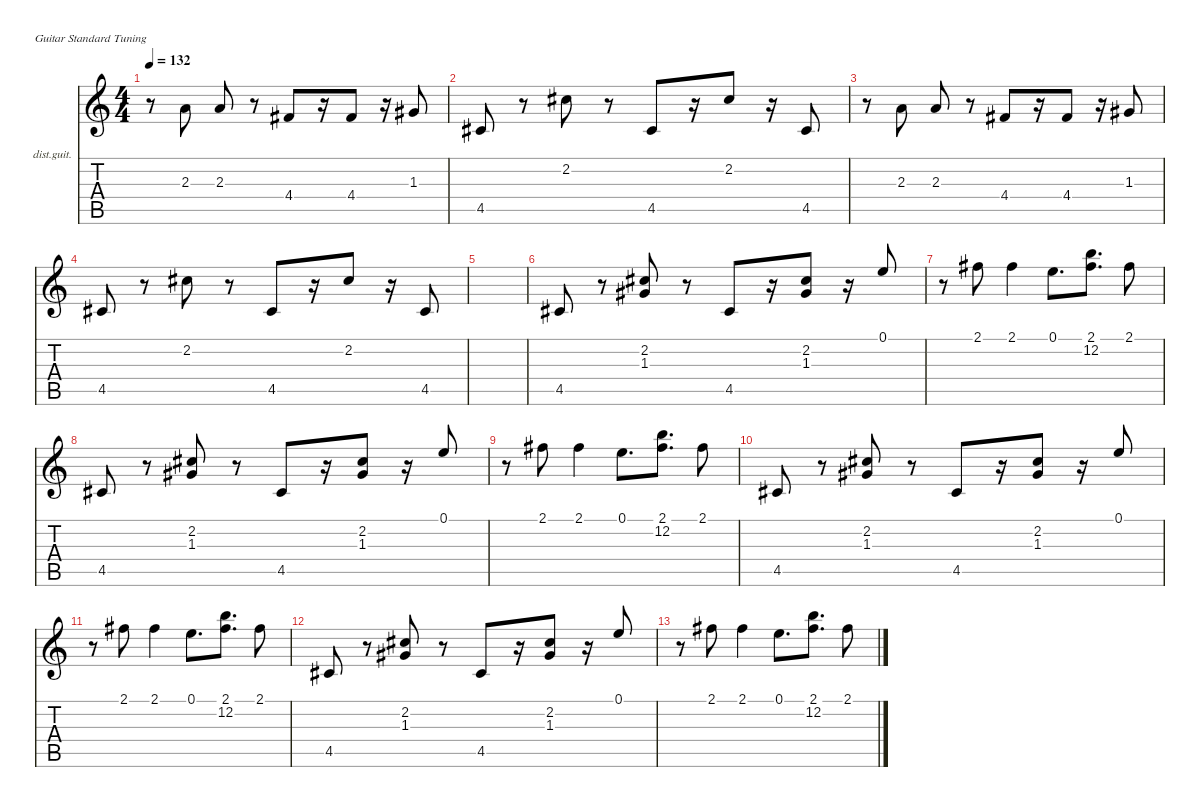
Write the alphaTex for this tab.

\defaultSystemsLayout 4
\hideDynamics
\bracketExtendMode nobrackets
\firstSystemTrackNameOrientation horizontal
\otherSystemsTrackNameOrientation horizontal
\track ("Distortion Guitar" "dist.guit.") {instrument distortionguitar}
\staff {score tabs}
\tuning (E4 B3 G3 D3 A2 E2)
\ts (4 4)
\tempo 132
\clef g2
\ks c
r.8{dy mf beam Down} 2.3.8{beam Up} 2.3.8{beam Up} r.8{beam Up} 4.4{acc #}.8{beam Up} r.16{beam Up} 4.4{acc #}.8{beam Up} r.16{beam Up} 1.3{acc #}.8{beam Up} |
4.5{acc #}.8{beam Up} r.8{beam Up} 2.2{acc #}.8{beam Down} r.8{beam Down} 4.5{acc #}.8{beam Up} r.16{beam Up} 2.2{acc #}.8{beam Up} r.16{beam Up} 4.5{acc #}.8{beam Up} |
r.8{beam Down} 2.3.8{beam Up} 2.3.8{beam Up} r.8{beam Up} 4.4{acc #}.8{beam Up} r.16{beam Up} 4.4{acc #}.8{beam Up} r.16{beam Up} 1.3{acc #}.8{beam Up} |
4.5{acc #}.8{beam Up} r.8{beam Up} 2.2{acc #}.8{beam Down} r.8{beam Down} 4.5{acc #}.8{beam Up} r.16{beam Up} 2.2{acc #}.8{beam Up} r.16{beam Up} 4.5{acc #}.8{beam Up} |
|
4.5{acc #}.8{beam Up} r.8{beam Up} (2.2{acc #} 1.3{acc #}).8{beam Up} r.8{beam Down} 4.5{acc #}.8{beam Up} r.16{beam Up} (2.2{acc #} 1.3{acc #}).8{beam Up} r.16{beam Up} 0.1.8{beam Up} |
r.8{beam Down} 2.1{acc #}.8{beam Down} 2.1{acc #}.4{beam Down} 0.1.8{d beam Down} (2.1{acc #} 12.2).8{d beam Down} 2.1{acc #}.8{beam Down} |
4.5{acc #}.8{beam Up} r.8{beam Up} (2.2{acc #} 1.3{acc #}).8{beam Up} r.8{beam Up} 4.5{acc #}.8{beam Up} r.16{beam Up} (2.2{acc #} 1.3{acc #}).8{beam Up} r.16{beam Up} 0.1.8{beam Down} |
r.8{beam Down} 2.1{acc #}.8{beam Down} 2.1{acc #}.4{beam Down} 0.1.8{d beam Down} (2.1{acc #} 12.2).8{d beam Down} 2.1{acc #}.8{beam Down} |
4.5{acc #}.8{beam Up} r.8{beam Up} (2.2{acc #} 1.3{acc #}).8{beam Up} r.8{beam Up} 4.5{acc #}.8{beam Up} r.16{beam Up} (2.2{acc #} 1.3{acc #}).8{beam Up} r.16{beam Up} 0.1.8{beam Down} |
r.8{beam Down} 2.1{acc #}.8{beam Down} 2.1{acc #}.4{beam Down} 0.1.8{d beam Down} (2.1{acc #} 12.2).8{d beam Down} 2.1{acc #}.8{beam Down} |
4.5{acc #}.8{beam Up} r.8{beam Up} (2.2{acc #} 1.3{acc #}).8{beam Up} r.8{beam Up} 4.5{acc #}.8{beam Up} r.16{beam Up} (2.2{acc #} 1.3{acc #}).8{beam Up} r.16{beam Up} 0.1.8{beam Down} |
r.8{beam Down} 2.1{acc #}.8{beam Down} 2.1{acc #}.4{beam Down} 0.1.8{d beam Down} (2.1{acc #} 12.2).8{d beam Down} 2.1{acc #}.8{beam Down}
